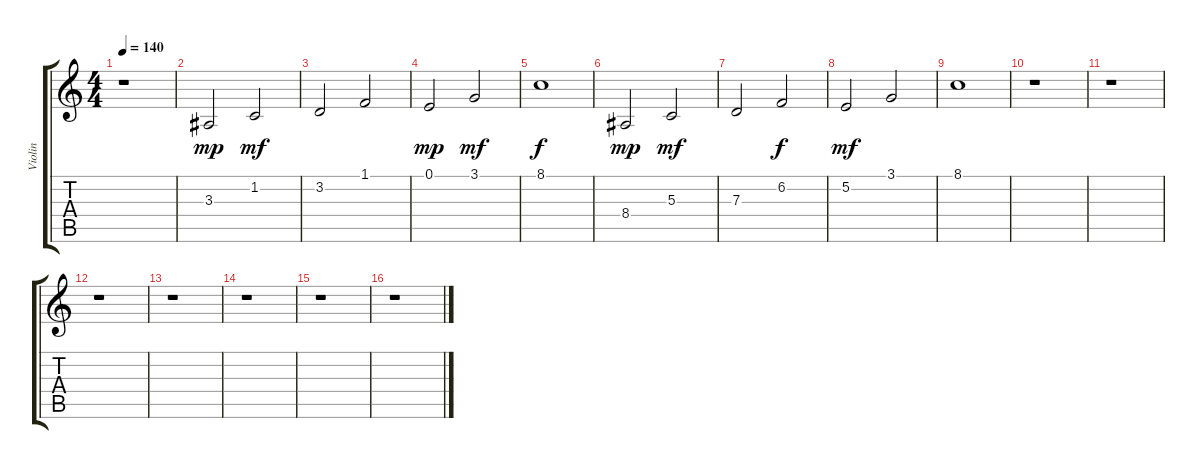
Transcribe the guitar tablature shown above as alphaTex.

\track ("Violin" "Violin") {instrument violin}
\staff {score tabs}
\tuning (E4 B3 G3 D3 A2 E2) {hide}
\ts (4 4)
\tempo 140
\clef g2
\ks c
r.1{dy mp} |
3.3.2 1.2.2{dy mf} |
3.2.2 1.1.2 |
0.1.2{dy mp} 3.1.2{dy mf} |
8.1.1{dy f} |
8.4.2{dy mp} 5.3.2{dy mf} |
7.3.2 6.2.2{dy f} |
5.2.2{dy mf} 3.1.2 |
8.1.1 |
r.1 |
r.1 |
r.1 |
r.1 |
r.1 |
r.1 |
r.1
